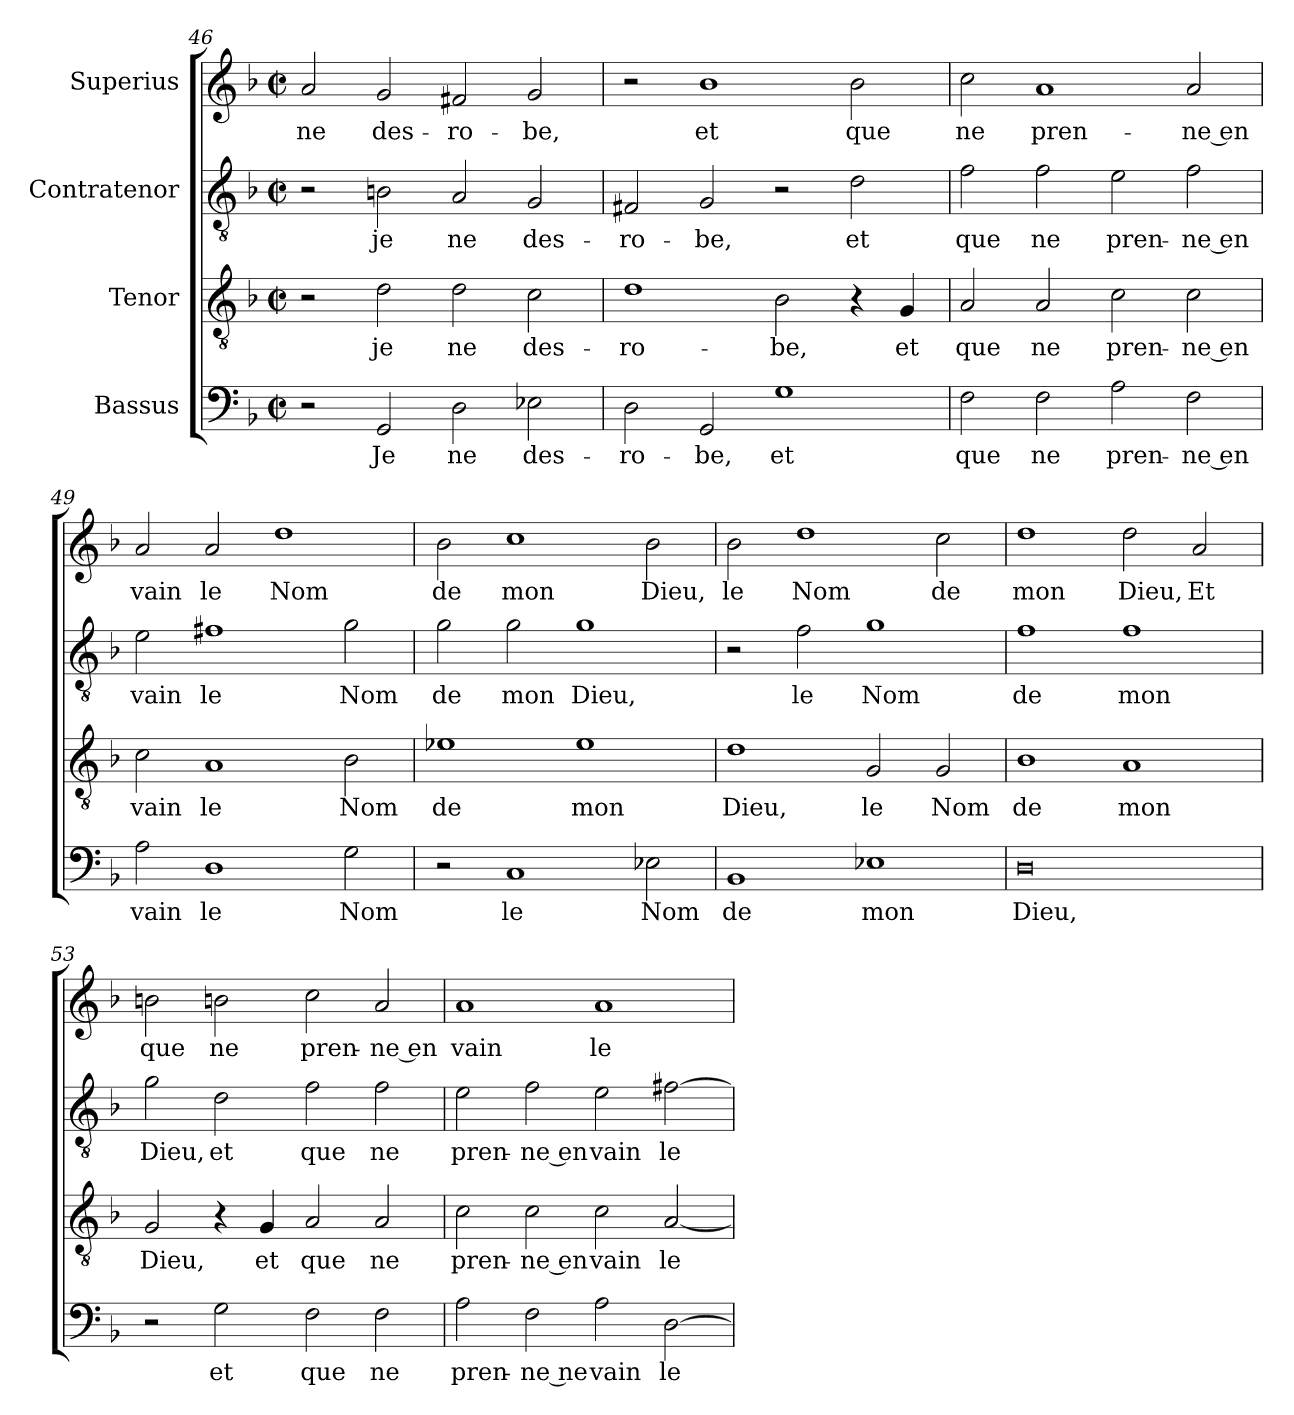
**kern	**text	**kern	**text	**kern	**text	**kern	**text
*part4	*part4	*part3	*part3	*part2	*part2	*part1	*part1
*staff4	*staff4	*staff3	*staff3	*staff2	*staff2	*staff1	*staff1
*I"Bassus	*	*I"Tenor	*	*I"Contratenor	*	*I"Superius	*
*clefF4	*	*clefGv2	*	*clefGv2	*	*clefG2	*
*k[b-]	*	*k[b-]	*	*k[b-]	*	*k[b-]	*
*F:	*	*F:	*	*F:	*	*F:	*
*M2/2	*	*M2/2	*	*M2/2	*	*M2/2	*
*met(c|)	*	*met(c|)	*	*met(c|)	*	*met(c|)	*
=46	=46	=46	=46	=46	=46	=46	=46
2r	.	2r	.	2r	.	2a/	ne
2GG/	Je	2d\	je	2Bn\	je	2g/	des-
2D\	ne	2d\	ne	2A/	ne	2f#X/	-ro-
2E-X\	des-	2c\	des-	2G/	des-	2g/	-be,
!!LO:LB:g=z
=47	=47	=47	=47	=47	=47	=47	=47
2D\	-ro-	1d\	-ro-	2F#X/	-ro-	2r	.
2GG/	-be,	.	.	2G/	-be,	1b-\	et
1G\	et	2B-\	-be,	2r	.	.	.
.	.	4r	.	2d\	et	2b-\	que
.	.	4G/	et	.	.	.	.
=48	=48	=48	=48	=48	=48	=48	=48
2F\	que	2A/	que	2f\	que	2cc\	ne
2F\	ne	2A/	ne	2f\	ne	1a/	pren-
2A\	pren-	2c\	pren-	2e\	pren-	.	.
2F\	-ne en	2c\	-ne en	2f\	-ne en	2a/	-ne en
=49	=49	=49	=49	=49	=49	=49	=49
2A\	vain	2c\	vain	2e\	vain	2a/	vain
1D\	le	1A/	le	1f#X\	le	2a/	le
.	.	.	.	.	.	1dd\	Nom
2G\	Nom	2B-\	Nom	2g\	Nom	.	.
=50	=50	=50	=50	=50	=50	=50	=50
2r	.	1e-X\	de	2g\	de	2b-\	de
1C/	le	.	.	2g\	mon	1cc\	mon
.	.	1e-\	mon	1g\	Dieu,	.	.
2E-X\	Nom	.	.	.	.	2b-\	Dieu,
=51	=51	=51	=51	=51	=51	=51	=51
1BB-/	de	1d\	Dieu,	2r	.	2b-\	le
.	.	.	.	2f\	le	1dd\	Nom
1E-\	mon	2G/	le	1g\	Nom	.	.
.	.	2G/	Nom	.	.	2cc\	de
!!LO:LB:g=z
=52	=52	=52	=52	=52	=52	=52	=52
0D\	Dieu,	1B-\	de	1f\	de	1dd\	mon
.	.	1A/	mon	1f\	mon	2dd\	Dieu,
.	.	.	.	.	.	2a/	Et
=53	=53	=53	=53	=53	=53	=53	=53
2r	.	2G/	Dieu,	2g\	Dieu,	2bn\	que
2G\	et	4r	.	2d\	et	2bn\	ne
.	.	4G/	et	.	.	.	.
2F\	que	2A/	que	2f\	que	2cc\	pren-
2F\	ne	2A/	ne	2f\	ne	2a/	-ne en
=54	=54	=54	=54	=54	=54	=54	=54
2A\	pren-	2c\	pren-	2e\	pren-	1a/	vain
2F\	-ne ne	2c\	-ne en	2f\	-ne en	.	.
2A\	vain	2c\	vain	2e\	vain	1a/	le
[2D\	le	[2A/	le	[2f#X\	le	.	.
=	=	=	=	=	=	=	=
*-	*-	*-	*-	*-	*-	*-	*-
